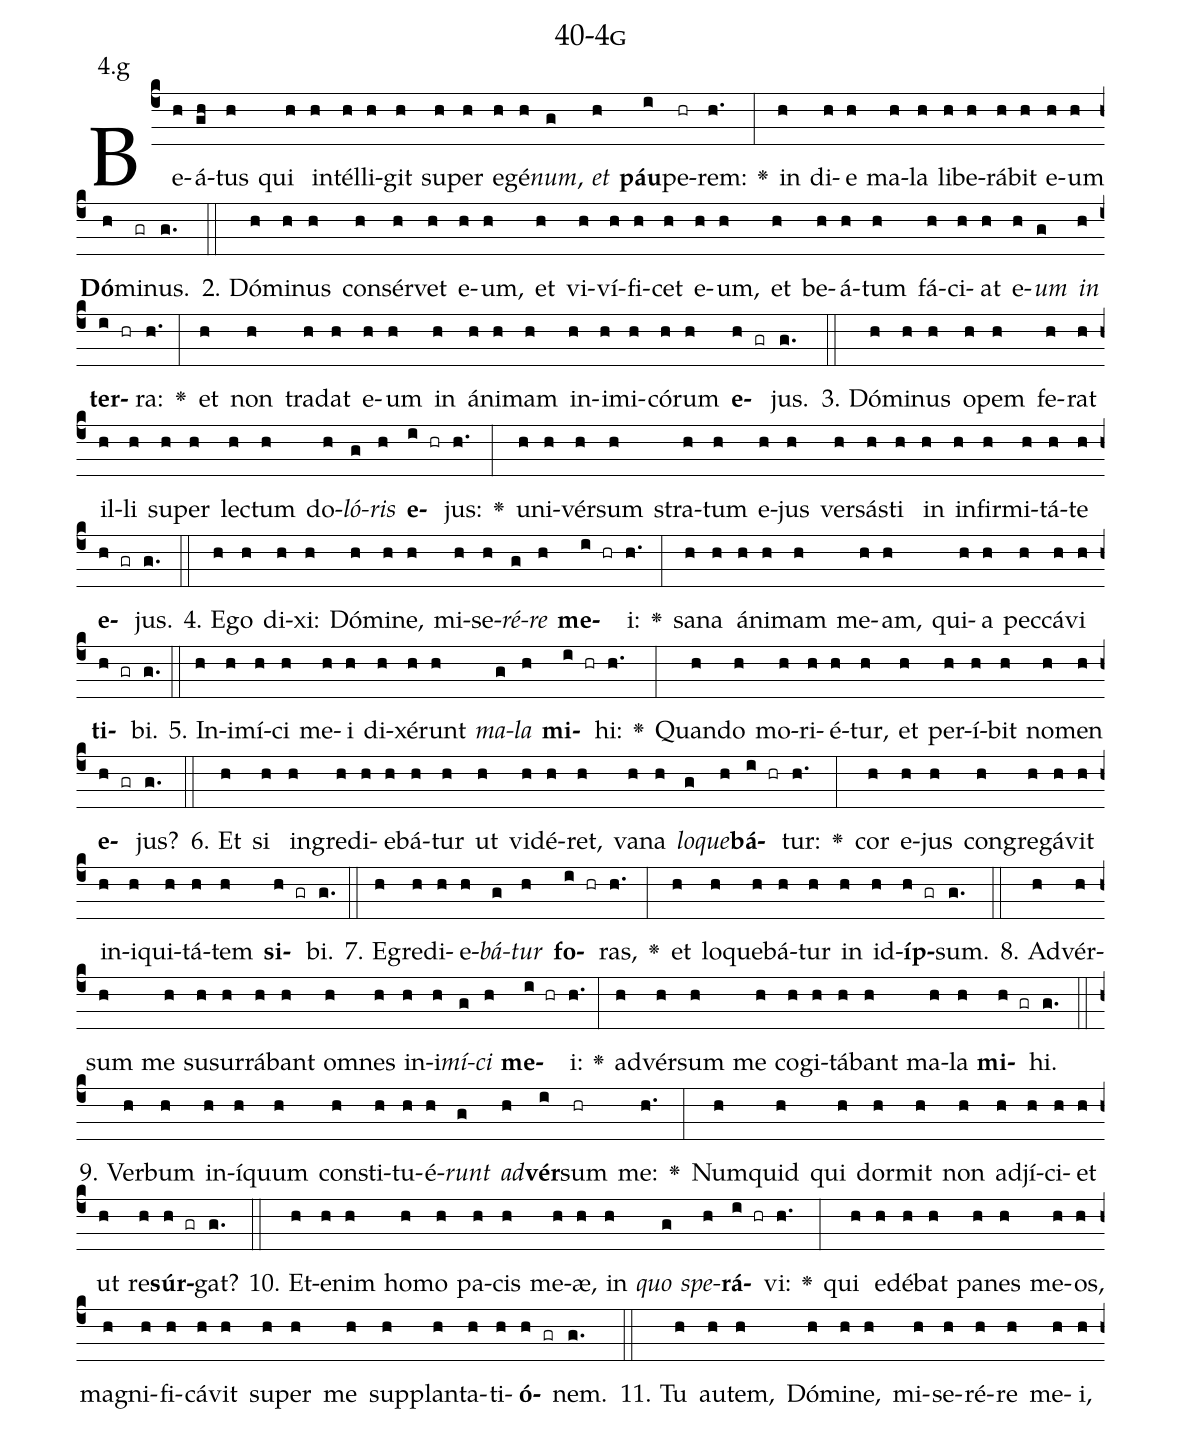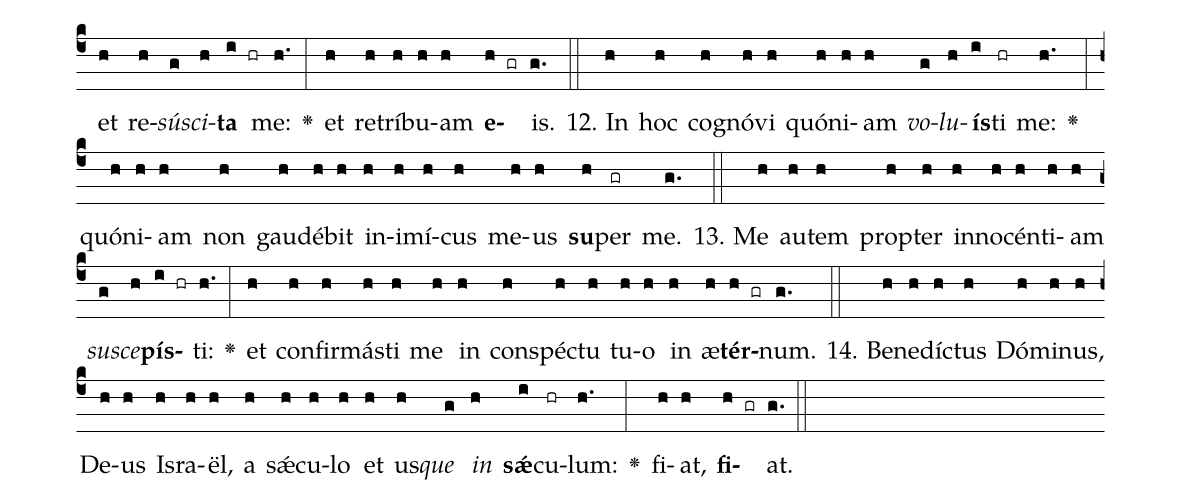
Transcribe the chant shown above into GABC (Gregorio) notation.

name: 40-4g;
annotation: 4.g;
%%
(c4)Be(h)á(gh)tus(h) qui(h) in(h)tél(h)li(h)git(h) su(h)per(h) e(h)gé(h)<i>num</i>,(g) <i>et</i>(h) <b>páu</b>(i)pe(hr)rem:(h.) <v>\greheightstar</v>(:) in(h) di(h)e(h) ma(h)la(h) li(h)be(h)rá(h)bit(h) e(h)um(h) <b>Dó</b>(h)mi(gr)nus.(g.) (::)
2. Dó(h)mi(h)nus(h) con(h)sér(h)vet(h) e(h)um,(h) et(h) vi(h)ví(h)fi(h)cet(h) e(h)um,(h) et(h) be(h)á(h)tum(h) fá(h)ci(h)at(h) e(h)<i>um</i>(g) <i>in</i>(h) <b>ter</b>(i hr)ra:(h.) <v>\greheightstar</v>(:) et(h) non(h) tra(h)dat(h) e(h)um(h) in(h) á(h)ni(h)mam(h) in(h)i(h)mi(h)có(h)rum(h) <b>e</b>(h gr)jus.(g.) (::)
3. Dó(h)mi(h)nus(h) o(h)pem(h) fe(h)rat(h) il(h)li(h) su(h)per(h) lec(h)tum(h) do(h)<i>ló</i>(g)<i>ris</i>(h) <b>e</b>(i hr)jus:(h.) <v>\greheightstar</v>(:) u(h)ni(h)vér(h)sum(h) stra(h)tum(h) e(h)jus(h) ver(h)sás(h)ti(h) in(h) in(h)fir(h)mi(h)tá(h)te(h) <b>e</b>(h gr)jus.(g.) (::)
4. E(h)go(h) di(h)xi:(h) Dó(h)mi(h)ne,(h) mi(h)se(h)<i>ré</i>(g)<i>re</i>(h) <b>me</b>(i hr)i:(h.) <v>\greheightstar</v>(:) sa(h)na(h) á(h)ni(h)mam(h) me(h)am,(h) qui(h)a(h) pec(h)cá(h)vi(h) <b>ti</b>(h gr)bi.(g.) (::)
5. In(h)i(h)mí(h)ci(h) me(h)i(h) di(h)xé(h)runt(h) <i>ma</i>(g)<i>la</i>(h) <b>mi</b>(i hr)hi:(h.) <v>\greheightstar</v>(:) Quan(h)do(h) mo(h)ri(h)é(h)tur,(h) et(h) per(h)í(h)bit(h) no(h)men(h) <b>e</b>(h gr)jus?(g.) (::)
6. Et(h) si(h) in(h)gre(h)di(h)e(h)bá(h)tur(h) ut(h) vi(h)dé(h)ret,(h) va(h)na(h) <i>lo</i>(g)<i>que</i>(h)<b>bá</b>(i hr)tur:(h.) <v>\greheightstar</v>(:) cor(h) e(h)jus(h) con(h)gre(h)gá(h)vit(h) in(h)i(h)qui(h)tá(h)tem(h) <b>si</b>(h gr)bi.(g.) (::)
7. E(h)gre(h)di(h)e(h)<i>bá</i>(g)<i>tur</i>(h) <b>fo</b>(i hr)ras,(h.) <v>\greheightstar</v>(:) et(h) lo(h)que(h)bá(h)tur(h) in(h) id(h)<b>íp</b>(h gr)sum.(g.) (::)
8. Ad(h)vér(h)sum(h) me(h) su(h)sur(h)rá(h)bant(h) om(h)nes(h) in(h)i(h)<i>mí</i>(g)<i>ci</i>(h) <b>me</b>(i hr)i:(h.) <v>\greheightstar</v>(:) ad(h)vér(h)sum(h) me(h) co(h)gi(h)tá(h)bant(h) ma(h)la(h) <b>mi</b>(h gr)hi.(g.) (::)
9. Ver(h)bum(h) in(h)í(h)quum(h) con(h)sti(h)tu(h)é(h)<i>runt</i>(g) <i>ad</i>(h)<b>vér</b>(i)sum(hr) me:(h.) <v>\greheightstar</v>(:) Num(h)quid(h) qui(h) dor(h)mit(h) non(h) ad(h)jí(h)ci(h)et(h) ut(h) re(h)<b>súr</b>(h gr)gat?(g.) (::)
10. Et(h)e(h)nim(h) ho(h)mo(h) pa(h)cis(h) me(h)æ,(h) in(h) <i>quo</i>(g) <i>spe</i>(h)<b>rá</b>(i hr)vi:(h.) <v>\greheightstar</v>(:) qui(h) e(h)dé(h)bat(h) pa(h)nes(h) me(h)os,(h) ma(h)gni(h)fi(h)cá(h)vit(h) su(h)per(h) me(h) sup(h)plan(h)ta(h)ti(h)<b>ó</b>(h gr)nem.(g.) (::)
11. Tu(h) au(h)tem,(h) Dó(h)mi(h)ne,(h) mi(h)se(h)ré(h)re(h) me(h)i,(h) et(h) re(h)<i>sú</i>(g)<i>sci</i>(h)<b>ta</b>(i hr) me:(h.) <v>\greheightstar</v>(:) et(h) re(h)trí(h)bu(h)am(h) <b>e</b>(h gr)is.(g.) (::)
12. In(h) hoc(h) co(h)gnó(h)vi(h) quón(h)i(h)am(h) <i>vo</i>(g)<i>lu</i>(h)<b>ís</b>(i)ti(hr) me:(h.) <v>\greheightstar</v>(:) quón(h)i(h)am(h) non(h) gau(h)dé(h)bit(h) in(h)i(h)mí(h)cus(h) me(h)us(h) <b>su</b>(h)per(gr) me.(g.) (::)
13. Me(h) au(h)tem(h) prop(h)ter(h) in(h)no(h)cén(h)ti(h)am(h) <i>su</i>(g)<i>sce</i>(h)<b>pís</b>(i hr)ti:(h.) <v>\greheightstar</v>(:) et(h) con(h)fir(h)más(h)ti(h) me(h) in(h) con(h)spéc(h)tu(h) tu(h)o(h) in(h) æ(h)<b>tér</b>(h gr)num.(g.) (::)
14. Be(h)ne(h)díc(h)tus(h) Dó(h)mi(h)nus,(h) De(h)us(h) Is(h)ra(h)ël,(h) a(h) sǽ(h)cu(h)lo(h) et(h) us(h)<i>que</i>(g) <i>in</i>(h) <b>sǽ</b>(i)cu(hr)lum:(h.) <v>\greheightstar</v>(:) fi(h)at,(h) <b>fi</b>(h gr)at.(g.) (::)
